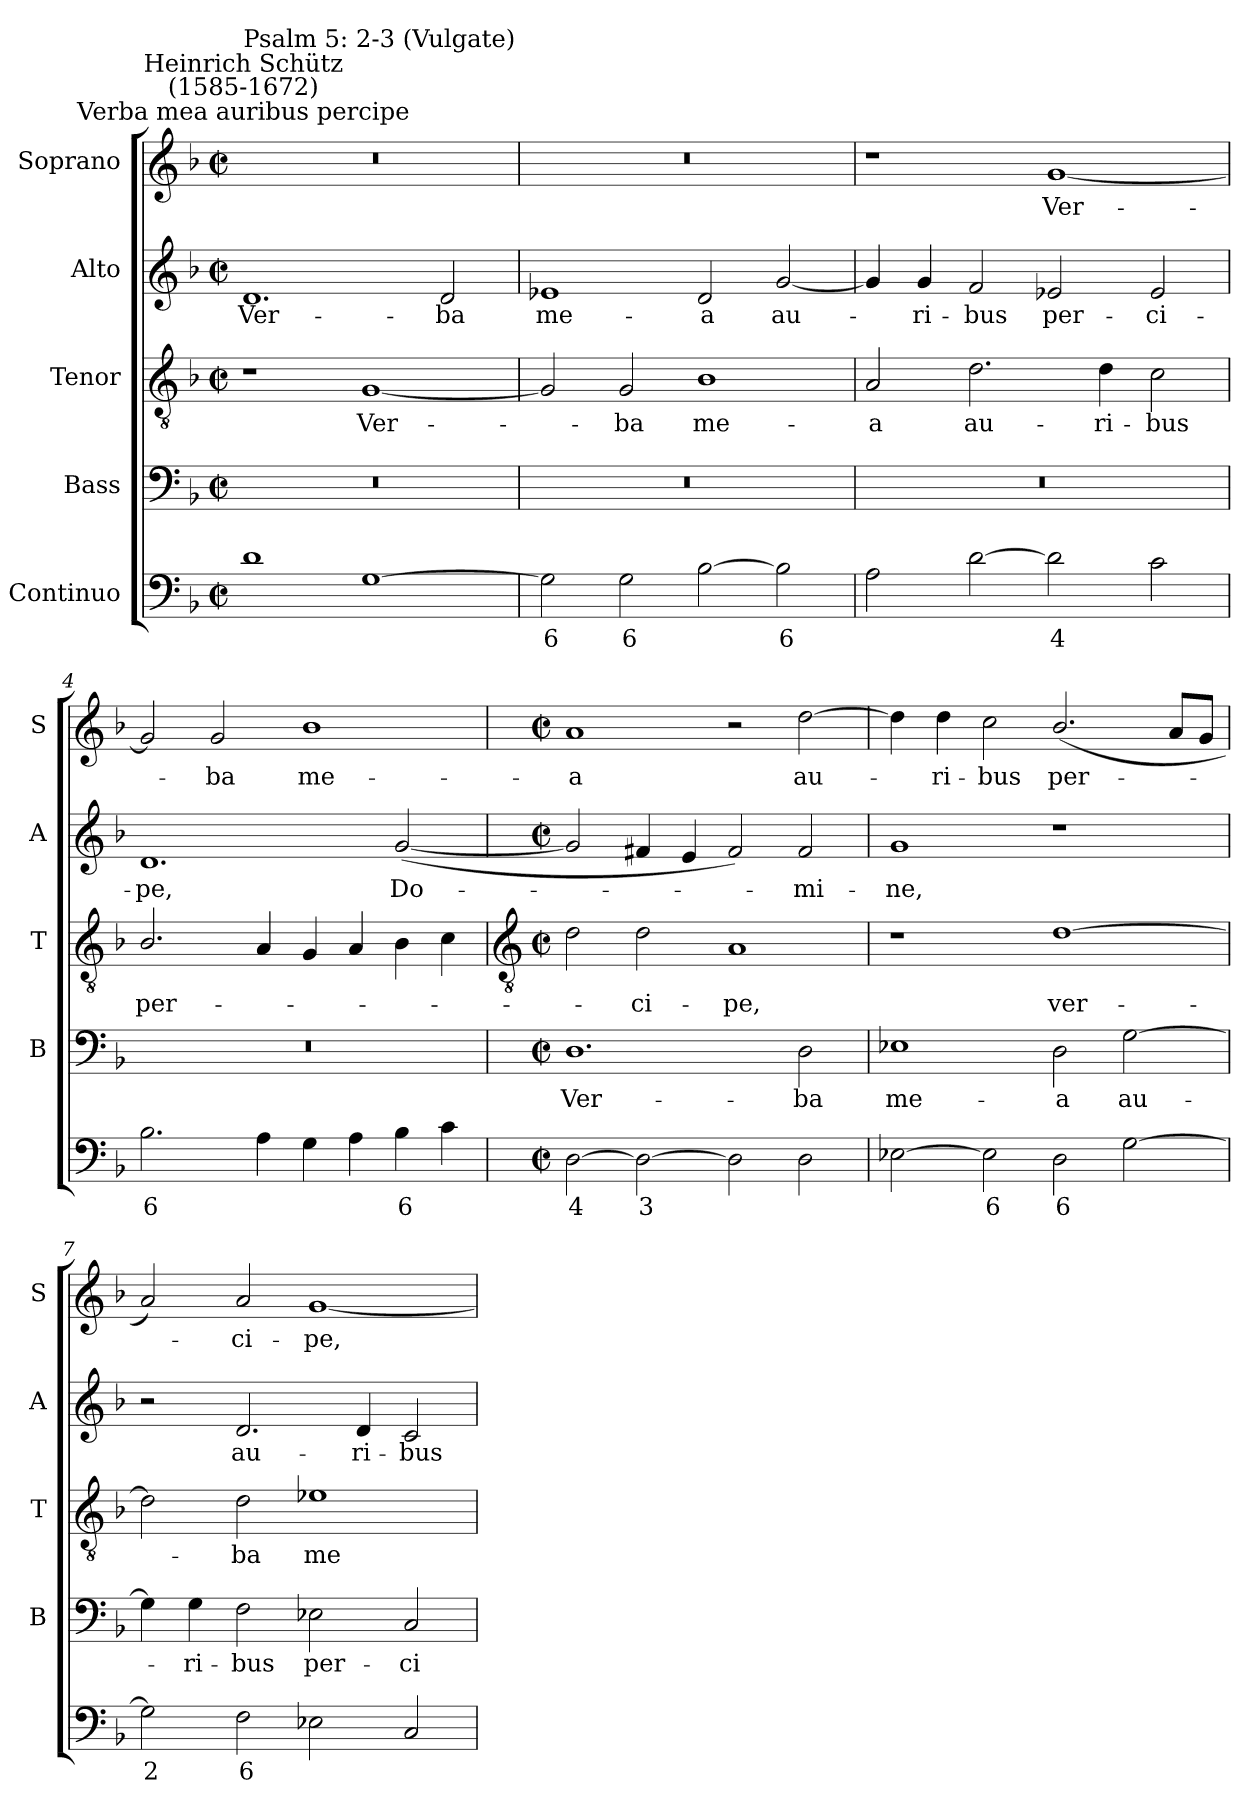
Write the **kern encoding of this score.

**kern	**text	**kern	**text	**kern	**text	**kern	**text	**kern	**text
*part5	*part5	*part4	*part4	*part3	*part3	*part2	*part2	*part1	*part1
*staff5	*staff5	*staff4	*staff4	*staff3	*staff3	*staff2	*staff2	*staff1	*staff1
*I"Continuo	*	*I"Bass	*	*I"Tenor	*	*I"Alto	*	*I"Soprano	*
*	*	*I'B	*	*I'T	*	*I'A	*	*I'S	*
*clefF4	*	*clefF4	*	*clefGv2	*	*clefG2	*	*clefG2	*
*k[b-]	*	*k[b-]	*	*k[b-]	*	*k[b-]	*	*k[b-]	*
*F:	*	*F:	*	*F:	*	*F:	*	*F:	*
*M4/2	*	*M4/2	*	*M4/2	*	*M4/2	*	*M4/2	*
*met(c|)	*	*met(c|)	*	*met(c|)	*	*met(c|)	*	*met(c|)	*
=1	=1	=1	=1	=1	=1	=1	=1	=1	=1
!	!	!	!	!	!	!	!	!LO:TX:a:cj:t=Verba mea auribus percipe	!
!	!	!	!	!	!	!	!	!LO:TX:a:cj:t=Heinrich Schütz\n(1585-1672)	!
!	!	!	!	!	!	!	!	!LO:TX:a:t=Psalm 5&colon; 2-3 (Vulgate)	!
!	!	!	!	!	!	!	!LO:LY:b	!	!
1d	.	0r	.	1r	.	1.d	Ver-	0r	.
!	!	!	!	!	!LO:LY:b	!	!	!	!
[1G	.	.	.	[1G	Ver-	.	.	.	.
!	!	!	!	!	!	!	!LO:LY:b	!	!
.	.	.	.	.	.	2d	-ba	.	.
=2	=2	=2	=2	=2	=2	=2	=2	=2	=2
!	!LO:LY:b	!	!	!	!	!	!LO:LY:b	!	!
2G]	6	0r	.	2G]	.	1e-X	me-	0r	.
!	!LO:LY:b	!	!	!	!LO:LY:b	!	!	!	!
2G	6	.	.	2G	ba	.	.	.	.
!	!	!	!	!	!LO:LY:b	!	!LO:LY:b	!	!
[2B-	.	.	.	1B-	me-	2d	-a	.	.
!	!LO:LY:b	!	!	!	!	!	!LO:LY:b	!	!
2B-]	6	.	.	.	.	[2g	au-	.	.
=3	=3	=3	=3	=3	=3	=3	=3	=3	=3
!	!	!	!	!	!LO:LY:b	!	!	!	!
2A	.	0r	.	2A	-a	4g]	.	1r	.
!	!	!	!	!	!	!	!LO:LY:b	!	!
.	.	.	.	.	.	4g	ri-	.	.
!	!	!	!	!	!LO:LY:b	!	!LO:LY:b	!	!
[2d	.	.	.	2.d	au-	2f	-bus	.	.
!	!LO:LY:b	!	!	!	!	!	!LO:LY:b	!	!LO:LY:b
2d]	4	.	.	.	.	2e-X	per-	[1g	Ver-
!	!	!	!	!	!LO:LY:b	!	!	!	!
.	.	.	.	4d	-ri-	.	.	.	.
!	!	!	!	!	!LO:LY:b	!	!LO:LY:b	!	!
2c	.	.	.	2c	-bus	2e-	-ci-	.	.
=4	=4	=4	=4	=4	=4	=4	=4	=4	=4
!	!LO:LY:b	!	!	!	!LO:LY:b	!	!LO:LY:b	!	!
2.B-	6	0r	.	2.B-/	per-	1.d	-pe,	2g]	.
!	!	!	!	!	!	!	!	!	!LO:LY:b
.	.	.	.	.	.	.	.	2g	ba
4A	.	.	.	4A	.	.	.	.	.
!	!	!	!	!	!	!	!	!	!LO:LY:b
4G	.	.	.	4G	.	.	.	1b-	me-
4A	.	.	.	4A	.	.	.	.	.
!	!LO:LY:b	!	!	!	!	!	!LO:LY:b	!	!
4B-	6	.	.	4B-	.	(<[2g	Do-	.	.
4c	.	.	.	4c	.	.	.	.	.
!!LO:LB:g=z
=5	=5	=5	=5	=5	=5	=5	=5	=5	=5
*	*	*	*	*clefGv2	*	*	*	*	*
*M4/2	*	*M4/2	*	*M4/2	*	*M4/2	*	*M4/2	*
*met(c|)	*	*met(c|)	*	*met(c|)	*	*met(c|)	*	*met(c|)	*
!	!LO:LY:b	!	!LO:LY:b	!	!	!	!	!	!LO:LY:b
[2D	4	1.D	Ver-	2d	.	2g]	.	1a	-a
!	!LO:LY:b	!	!	!	!LO:LY:b	!	!	!	!
2D_	3	.	.	2d	ci-	4f#X	.	.	.
.	.	.	.	.	.	4e	.	.	.
!	!	!	!	!	!LO:LY:b	!	!	!	!
2D]	.	.	.	1A	-pe,	2f#)	.	2r	.
!	!	!	!LO:LY:b	!	!	!	!LO:LY:b	!	!LO:LY:b
2D	.	2D	-ba	.	.	2f#	mi-	[2dd	au-
=6	=6	=6	=6	=6	=6	=6	=6	=6	=6
!	!	!	!LO:LY:b	!	!	!	!LO:LY:b	!	!
[2E-X	.	1E-X	me-	1r	.	1g	-ne,	4dd]	.
!	!	!	!	!	!	!	!	!	!LO:LY:b
.	.	.	.	.	.	.	.	4dd	ri-
!	!LO:LY:b	!	!	!	!	!	!	!	!LO:LY:b
2E-]	6	.	.	.	.	.	.	2cc	-bus
!	!LO:LY:b	!	!LO:LY:b	!	!LO:LY:b	!	!	!	!LO:LY:b
2D	6	2D	-a	[1d	ver-	1r	.	(<2.b-/	per-
!	!	!	!LO:LY:b	!	!	!	!	!	!
[2G	.	[2G	au-	.	.	.	.	.	.
.	.	.	.	.	.	.	.	8aL	.
.	.	.	.	.	.	.	.	8gJ	.
=7	=7	=7	=7	=7	=7	=7	=7	=7	=7
!	!LO:LY:b	!	!	!	!	!	!	!	!
2G]	2	4G]	.	2d]	.	2r	.	2a)	.
!	!	!	!LO:LY:b	!	!	!	!	!	!
.	.	4G	ri-	.	.	.	.	.	.
!	!LO:LY:b	!	!LO:LY:b	!	!LO:LY:b	!	!LO:LY:b	!	!LO:LY:b
2F	6	2F	-bus	2d	ba	2.d	au-	2a	ci-
!	!	!	!LO:LY:b	!	!LO:LY:b	!	!	!	!LO:LY:b
2E-X	.	2E-X	per-	1e-X	me-	.	.	[1g	-pe,
!	!	!	!	!	!	!	!LO:LY:b	!	!
.	.	.	.	.	.	4d	-ri-	.	.
!	!	!	!LO:LY:b	!	!	!	!LO:LY:b	!	!
2C	.	2C	-ci-	.	.	2c	-bus	.	.
=	=	=	=	=	=	=	=	=	=
*-	*-	*-	*-	*-	*-	*-	*-	*-	*-
